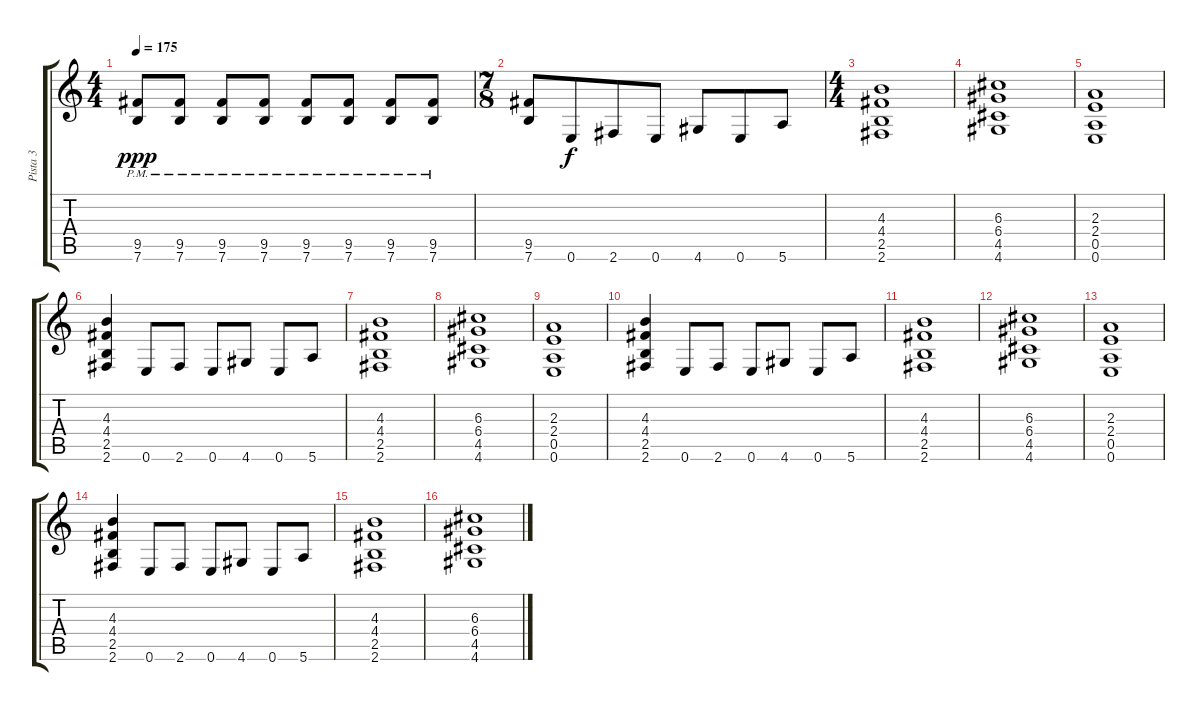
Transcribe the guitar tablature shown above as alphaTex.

\track ("Pista 3" "Pista 3") {instrument overdrivenguitar}
\staff {score tabs}
\tuning (E4 B3 G3 D3 A2 E2) {hide}
\ts (4 4)
\tempo 175
\clef g2
\ks c
(9.5{pm} 7.6{pm}).8{dy ppp} (9.5{pm} 7.6{pm}).8 (9.5{pm} 7.6{pm}).8 (9.5{pm} 7.6{pm}).8 (9.5{pm} 7.6{pm}).8 (9.5{pm} 7.6{pm}).8 (9.5{pm} 7.6{pm}).8 (9.5{pm} 7.6{pm}).8 |
\ts (7 8)
(9.5 7.6).8 0.6.8{dy f} 2.6.8 0.6.8 4.6.8 0.6.8 5.6.8 |
\ts (4 4)
(4.3 4.4 2.5 2.6).1 |
(6.3 6.4 4.5 4.6).1 |
(2.3 2.4 0.5 0.6).1 |
(4.3 4.4 2.5 2.6).4 0.6.8 2.6.8 0.6.8 4.6.8 0.6.8 5.6.8 |
(4.3 4.4 2.5 2.6).1 |
(6.3 6.4 4.5 4.6).1 |
(2.3 2.4 0.5 0.6).1 |
(4.3 4.4 2.5 2.6).4 0.6.8 2.6.8 0.6.8 4.6.8 0.6.8 5.6.8 |
(4.3 4.4 2.5 2.6).1 |
(6.3 6.4 4.5 4.6).1 |
(2.3 2.4 0.5 0.6).1 |
(4.3 4.4 2.5 2.6).4 0.6.8 2.6.8 0.6.8 4.6.8 0.6.8 5.6.8 |
(4.3 4.4 2.5 2.6).1 |
(6.3 6.4 4.5 4.6).1
